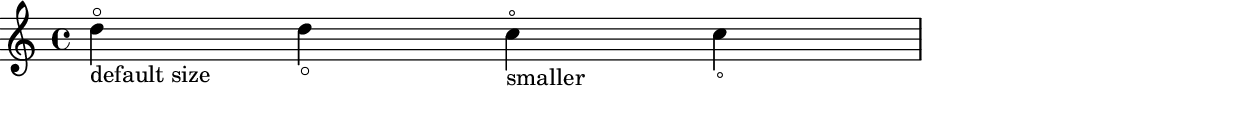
%% Generated by lilypond-book.py
%% Options: [exampleindent=10.16\mm,indent=0\mm,line-width=160\mm]
\include "lilypond-book-preamble.ly"


% ****************************************************************
% Start cut-&-pastable-section
% ****************************************************************



\paper {
  indent = 0\mm
  line-width = 160\mm
  % offset the left padding, also add 1mm as lilypond creates cropped
  % images with a little space on the right
  line-width = #(- line-width (* mm  3.000000) (* mm 1))
}

\layout {
  
}





% ****************************************************************
% ly snippet:
% ****************************************************************
\sourcefilename "changing--flageolet-mark-size.ly"
\sourcefileline 0
%% DO NOT EDIT this file manually; it is automatically
%% generated from LSR http://lsr.dsi.unimi.it
%% Make any changes in LSR itself, or in Documentation/snippets/new/ ,
%% and then run scripts/auxiliar/makelsr.py
%%
%% This file is in the public domain.
\version "2.14.2"

\header {
  lsrtags = "specific-notation, symbols-and-glyphs, unfretted-strings, expressive-marks, scheme-language"

%% Translation of GIT committish: 6977ddc9a3b63ea810eaecb864269c7d847ccf98
  texidoces = "
Para hacer más pequeño el círculo de @code{\\flageolet} (armónico)
utilice la siguiente función de Scheme.

"
  doctitlees = "Cambiar el tamaño de la marca de \\flageolet"


%% Translation of GIT committish: 0a868be38a775ecb1ef935b079000cebbc64de40
  texidocde = "
Um den @code{\\flageolet}-Kreis kleiner zu machen, kann diese
Scheme-Funktion eingesetzt werden.

"
  doctitlede = "\\flageolet-Zeichen verkleinern"

%% Translation of GIT committish: 3b125956b08d27ef39cd48bfa3a2f1e1bb2ae8b4
  texidocfr = "
Il est possible de rapetisser le cercle d'un @code{\\flageolet} grâce
à une fonction Scheme.

"
  doctitlefr = "Modifier la taille d'un \\flageolet"


  texidoc = "
To make the @code{\\flageolet} circle smaller use the following Scheme
function.

"
  doctitle = "Changing \\flageolet mark size"
} % begin verbatim


smallFlageolet =
#(let ((m (make-articulation "flageolet")))
   (set! (ly:music-property m 'tweaks)
         (acons 'font-size -3
                (ly:music-property m 'tweaks)))
   m)

\layout { ragged-right = ##f }

\relative c'' {
  d4^\flageolet_\markup { default size } d_\flageolet
  c4^\smallFlageolet_\markup { smaller } c_\smallFlageolet
}




% ****************************************************************
% end ly snippet
% ****************************************************************
